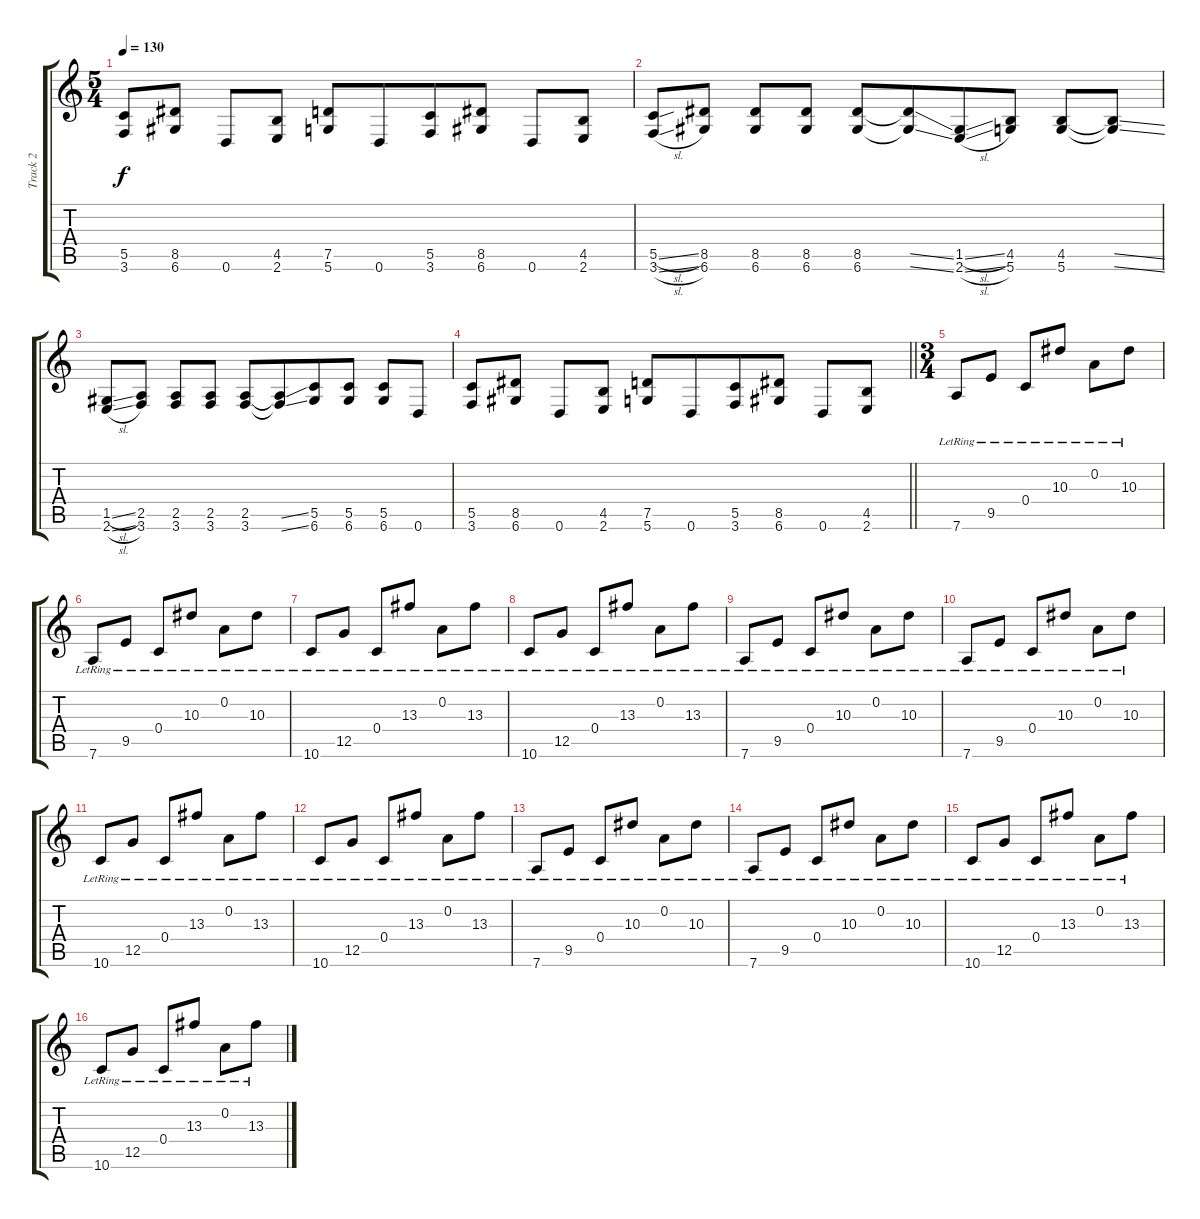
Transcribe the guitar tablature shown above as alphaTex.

\track ("Track 2" "Track 2") {instrument distortionguitar}
\staff {score tabs}
\tuning (D4 A3 F3 C3 G2 D2) {hide}
\ts (5 4)
\tempo 130
\clef g2
\ks c
(5.5 3.6).8{dy f} (8.5 6.6).8 0.6.8 (4.5 2.6).8{beam split} (7.5 5.6).8 0.6.8{beam merge} (5.5 3.6).8 (8.5 6.6).8{beam split} 0.6.8 (4.5 2.6).8 |
(5.5{sl} 3.6{sl}).8 (8.5 6.6).8 (8.5 6.6).8 (8.5 6.6).8{beam split} (8.5 6.6).8 (8.5{ss t} 6.6{ss t}).8{beam merge} (1.5{sl} 2.6{sl}).8 (4.5 5.6).8{beam split} (4.5 5.6).8 (4.5{ss t} 5.6{ss t}).8 |
(1.5{sl} 2.6{sl}).8 (2.5 3.6).8 (2.5 3.6).8 (2.5 3.6).8{beam split} (2.5 3.6).8 (2.5{ss t} 3.6{ss t}).8{beam merge} (5.5 6.6).8 (5.5 6.6).8{beam split} (5.5 6.6).8 0.6.8 |
\barLineRight lightlight
(5.5 3.6).8 (8.5 6.6).8 0.6.8 (4.5 2.6).8{beam split} (7.5 5.6).8 0.6.8{beam merge} (5.5 3.6).8 (8.5 6.6).8{beam split} 0.6.8 (4.5 2.6).8 |
\ts (3 4)
\section ("" "")
7.6{lr}.8{instrument electricguitarclean} 9.5{lr}.8 0.4{lr}.8 10.3{lr}.8 0.2{lr}.8 10.3{lr}.8 |
7.6{lr}.8 9.5{lr}.8 0.4{lr}.8 10.3{lr}.8 0.2{lr}.8 10.3{lr}.8 |
10.6{lr}.8 12.5{lr}.8 0.4{lr}.8 13.3{lr}.8 0.2{lr}.8 13.3{lr}.8 |
10.6{lr}.8 12.5{lr}.8 0.4{lr}.8 13.3{lr}.8 0.2{lr}.8 13.3{lr}.8 |
7.6{lr}.8 9.5{lr}.8 0.4{lr}.8 10.3{lr}.8 0.2{lr}.8 10.3{lr}.8 |
7.6{lr}.8 9.5{lr}.8 0.4{lr}.8 10.3{lr}.8 0.2{lr}.8 10.3{lr}.8 |
10.6{lr}.8 12.5{lr}.8 0.4{lr}.8 13.3{lr}.8 0.2{lr}.8 13.3{lr}.8 |
10.6{lr}.8 12.5{lr}.8 0.4{lr}.8 13.3{lr}.8 0.2{lr}.8 13.3{lr}.8 |
7.6{lr}.8 9.5{lr}.8 0.4{lr}.8 10.3{lr}.8 0.2{lr}.8 10.3{lr}.8 |
7.6{lr}.8 9.5{lr}.8 0.4{lr}.8 10.3{lr}.8 0.2{lr}.8 10.3{lr}.8 |
10.6{lr}.8 12.5{lr}.8 0.4{lr}.8 13.3{lr}.8 0.2{lr}.8 13.3{lr}.8 |
10.6{lr}.8 12.5{lr}.8 0.4{lr}.8 13.3{lr}.8 0.2{lr}.8 13.3{lr}.8
